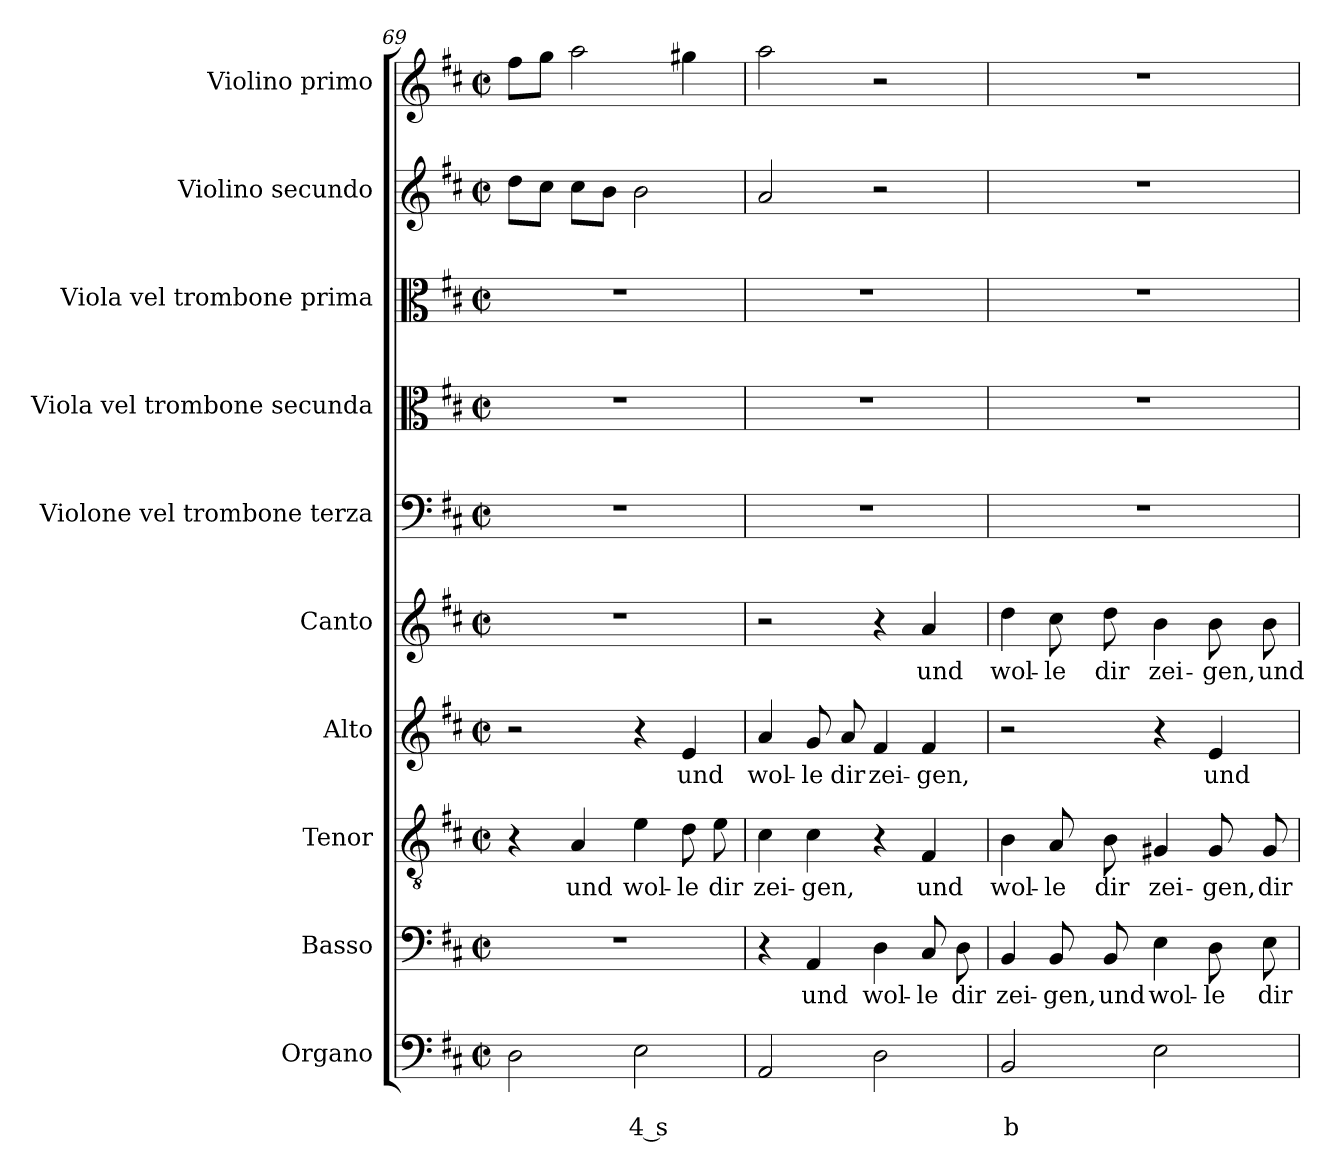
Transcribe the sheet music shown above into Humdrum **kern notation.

**kern	**text	**text	**kern	**text	**kern	**text	**kern	**text	**kern	**text	**kern	**kern	**kern	**kern	**kern
*part10	*part10	*part10	*part9	*part9	*part8	*part8	*part7	*part7	*part6	*part6	*part5	*part4	*part3	*part2	*part1
*staff10	*staff10	*staff10	*staff9	*staff9	*staff8	*staff8	*staff7	*staff7	*staff6	*staff6	*staff5	*staff4	*staff3	*staff2	*staff1
*I"Organo	*	*	*I"Basso	*	*I"Tenor	*	*I"Alto	*	*I"Canto	*	*I"Violone vel trombone  terza	*I"Viola vel trombone secunda	*I"Viola vel trombone prima	*I"Violino secundo	*I"Violino primo
*	*	*	*I'B	*	*I'T	*	*I'A	*	*I'C	*	*I'Vn	*I'Va2	*I'Va1	*I'Vi2	*I'Vi1
!!LO:PB:g=z
*clefF4	*	*	*clefF4	*	*clefGv2	*	*clefG2	*	*clefG2	*	*clefF4	*clefC3	*clefC3	*clefG2	*clefG2
*k[f#c#]	*	*	*k[f#c#]	*	*k[f#c#]	*	*k[f#c#]	*	*k[f#c#]	*	*k[f#c#]	*k[f#c#]	*k[f#c#]	*k[f#c#]	*k[f#c#]
*D:	*	*	*D:	*	*D:	*	*D:	*	*D:	*	*D:	*D:	*D:	*D:	*D:
*M2/2	*	*	*M2/2	*	*M2/2	*	*M2/2	*	*M2/2	*	*M2/2	*M2/2	*M2/2	*M2/2	*M2/2
*met(c|)	*	*	*met(c|)	*	*met(c|)	*	*met(c|)	*	*met(c|)	*	*met(c|)	*met(c|)	*met(c|)	*met(c|)	*met(c|)
=69	=69	=69	=69	=69	=69	=69	=69	=69	=69	=69	=69	=69	=69	=69	=69
2D\	.	.	1r	.	4r	.	2r	.	1r	.	1r	1r	1r	8dd\L	8ff#\L
.	.	.	.	.	.	.	.	.	.	.	.	.	.	8cc#\J	8gg\J
!	!	!	!	!	!	!LO:LY:b	!	!	!	!	!	!	!	!	!
.	.	.	.	.	4A/	und	.	.	.	.	.	.	.	8cc#\L	2aa\
.	.	.	.	.	.	.	.	.	.	.	.	.	.	8b\J	.
!	!	!LO:LY:b	!	!	!	!	!	!	!	!	!	!	!	!	!
!	!	!	!	!	!	!LO:LY:b	!	!	!	!	!	!	!	!	!
2E\	.	4 s	.	.	4e\	wol-	4r	.	.	.	.	.	.	2b\	.
!	!	!	!	!	!	!LO:LY:b	!	!	!	!	!	!	!	!	!
!	!	!	!	!	!	!	!	!LO:LY:b	!	!	!	!	!	!	!
.	.	.	.	.	8d\	-le	4e/	und	.	.	.	.	.	.	4gg#X\
!	!	!	!	!	!	!LO:LY:b	!	!	!	!	!	!	!	!	!
.	.	.	.	.	8e\	dir	.	.	.	.	.	.	.	.	.
=70	=70	=70	=70	=70	=70	=70	=70	=70	=70	=70	=70	=70	=70	=70	=70
!	!	!	!	!	!	!LO:LY:b	!	!	!	!	!	!	!	!	!
!	!	!	!	!	!	!	!	!LO:LY:b	!	!	!	!	!	!	!
2AA/	.	.	4r	.	4c#\	zei-	4a/	wol-	2r	.	1r	1r	1r	2a/	2aa\
!	!	!	!	!LO:LY:b	!	!	!	!	!	!	!	!	!	!	!
!	!	!	!	!	!	!LO:LY:b	!	!	!	!	!	!	!	!	!
!	!	!	!	!	!	!	!	!LO:LY:b	!	!	!	!	!	!	!
.	.	.	4AA/	und	4c#\	-gen,	8g/	-le	.	.	.	.	.	.	.
!	!	!	!	!	!	!	!	!LO:LY:b	!	!	!	!	!	!	!
.	.	.	.	.	.	.	8a/	dir	.	.	.	.	.	.	.
!	!	!	!	!LO:LY:b	!	!	!	!	!	!	!	!	!	!	!
!	!	!	!	!	!	!	!	!LO:LY:b	!	!	!	!	!	!	!
2D\	.	.	4D\	wol-	4r	.	4f#/	zei-	4r	.	.	.	.	2r	2r
!	!	!	!	!LO:LY:b	!	!	!	!	!	!	!	!	!	!	!
!	!	!	!	!	!	!LO:LY:b	!	!	!	!	!	!	!	!	!
!	!	!	!	!	!	!	!	!LO:LY:b	!	!	!	!	!	!	!
!	!	!	!	!	!	!	!	!	!	!LO:LY:b	!	!	!	!	!
.	.	.	8C#/	-le	4F#/	und	4f#/	-gen,	4a/	und	.	.	.	.	.
!	!	!	!	!LO:LY:b	!	!	!	!	!	!	!	!	!	!	!
.	.	.	8D\	dir	.	.	.	.	.	.	.	.	.	.	.
=71	=71	=71	=71	=71	=71	=71	=71	=71	=71	=71	=71	=71	=71	=71	=71
!	!	!LO:LY:b	!	!	!	!	!	!	!	!	!	!	!	!	!
!	!	!	!	!LO:LY:b	!	!	!	!	!	!	!	!	!	!	!
!	!	!	!	!	!	!LO:LY:b	!	!	!	!	!	!	!	!	!
!	!	!	!	!	!	!	!	!	!	!LO:LY:b	!	!	!	!	!
2BB/	.	b	4BB/	zei-	4B\	wol-	2r	.	4dd\	wol-	1r	1r	1r	1r	1r
!	!	!	!	!LO:LY:b	!	!	!	!	!	!	!	!	!	!	!
!	!	!	!	!	!	!LO:LY:b	!	!	!	!	!	!	!	!	!
!	!	!	!	!	!	!	!	!	!	!LO:LY:b	!	!	!	!	!
.	.	.	8BB/	-gen,	8A/	-le	.	.	8cc#\	-le	.	.	.	.	.
!	!	!	!	!LO:LY:b	!	!	!	!	!	!	!	!	!	!	!
!	!	!	!	!	!	!LO:LY:b	!	!	!	!	!	!	!	!	!
!	!	!	!	!	!	!	!	!	!	!LO:LY:b	!	!	!	!	!
.	.	.	8BB/	und	8B\	dir	.	.	8dd\	dir	.	.	.	.	.
!	!	!	!	!LO:LY:b	!	!	!	!	!	!	!	!	!	!	!
!	!	!	!	!	!	!LO:LY:b	!	!	!	!	!	!	!	!	!
!	!	!	!	!	!	!	!	!	!	!LO:LY:b	!	!	!	!	!
2E\	.	.	4E\	wol-	4G#X/	zei-	4r	.	4b\	zei-	.	.	.	.	.
!	!	!	!	!LO:LY:b	!	!	!	!	!	!	!	!	!	!	!
!	!	!	!	!	!	!LO:LY:b	!	!	!	!	!	!	!	!	!
!	!	!	!	!	!	!	!	!LO:LY:b	!	!	!	!	!	!	!
!	!	!	!	!	!	!	!	!	!	!LO:LY:b	!	!	!	!	!
.	.	.	8D\	-le	8G#/	-gen,	4e/	und	8b\	-gen,	.	.	.	.	.
!	!	!	!	!LO:LY:b	!	!	!	!	!	!	!	!	!	!	!
!	!	!	!	!	!	!LO:LY:b	!	!	!	!	!	!	!	!	!
!	!	!	!	!	!	!	!	!	!	!LO:LY:b	!	!	!	!	!
.	.	.	8E\	dir	8G#/	dir	.	.	8b\	und	.	.	.	.	.
=	=	=	=	=	=	=	=	=	=	=	=	=	=	=	=
*-	*-	*-	*-	*-	*-	*-	*-	*-	*-	*-	*-	*-	*-	*-	*-
